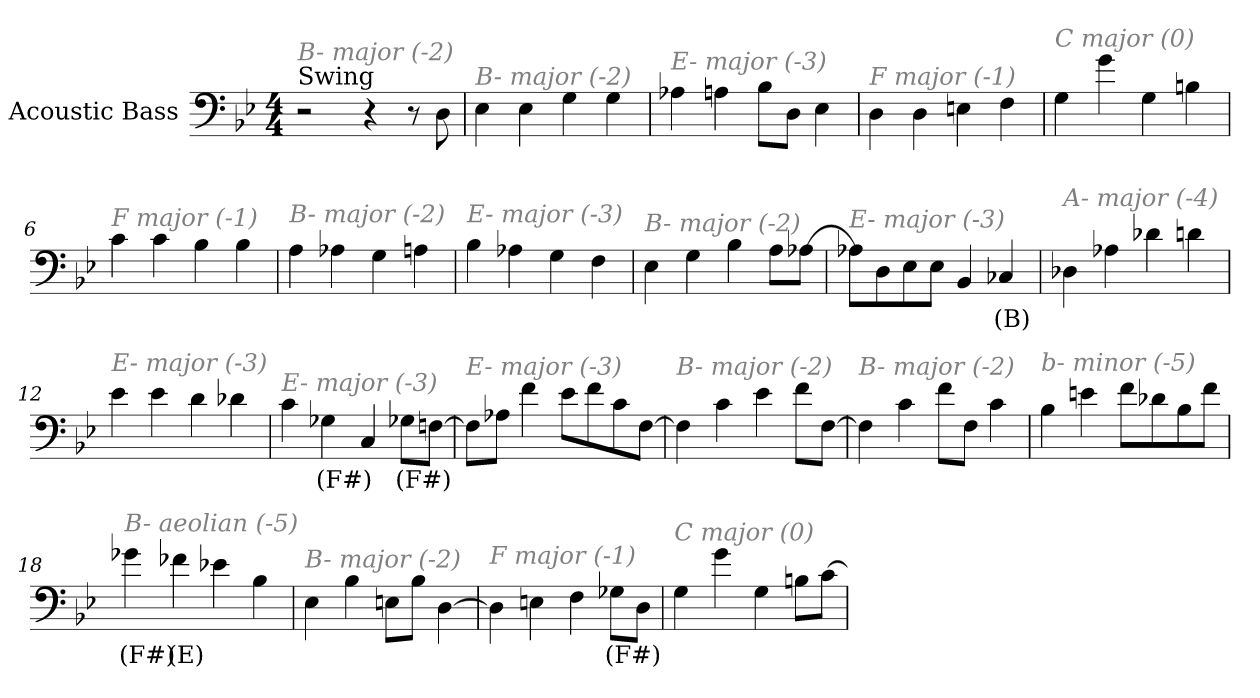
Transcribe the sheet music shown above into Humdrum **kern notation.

**kern	**text
*part1	*part1
*staff1	*staff1
*I"Acoustic Bass	*
*clefF4	*
*ITrd7c12	*
*k[b-e-]	*
*B-:	*
*M4/4	*
*MM200	*
=1	=1
!LO:TX:a:t=Swing	!
!LO:TX:i:color=#808080:t=B- major (-2)	!
2r	.
4r	.
8r	.
8DD	.
=2	=2
!LO:TX:i:color=#808080:t=B- major (-2)	!
4EE-	.
4EE-	.
4GG	.
4GG	.
=3	=3
!LO:TX:i:color=#808080:t=E- major (-3)	!
4AA-X	.
4AAn	.
8BB-L	.
8DDJ	.
4EE-	.
=4	=4
!LO:TX:i:color=#808080:t=F major (-1)	!
4DD	.
4DD	.
4EEn	.
4FF	.
=5	=5
!LO:TX:i:color=#808080:t=C major (0)	!
4GG	.
4G	.
4GG	.
4BBn	.
=6	=6
!LO:TX:i:color=#808080:t=F major (-1)	!
4C	.
4C	.
4BB-	.
4BB-	.
=7	=7
!LO:TX:i:color=#808080:t=B- major (-2)	!
4AA	.
4AA-X	.
4GG	.
4AAn	.
=8	=8
!LO:TX:i:color=#808080:t=E- major (-3)	!
4BB-	.
4AA-X	.
4GG	.
4FF	.
=9	=9
!LO:TX:i:color=#808080:t=B- major (-2)	!
4EE-	.
4GG	.
4BB-	.
8AAL	.
[8AA-XJ	.
=10	=10
!LO:TX:i:color=#808080:t=E- major (-3)	!
8AA-XL]	.
8DD	.
8EE-	.
8EE-J	.
4BBB-	.
4CC-Xi	(B)
=11	=11
!LO:TX:i:color=#808080:t=A- major (-4)	!
4DD-X	.
4AA-X	.
4D-X	.
4Dn	.
=12	=12
!LO:TX:i:color=#808080:t=E- major (-3)	!
4E-	.
4E-	.
4D	.
4D-X	.
=13	=13
!LO:TX:i:color=#808080:t=E- major (-3)	!
4C	.
4GG-Xj	(F#)
4CC	.
8GG-XjL	(F#)
[8FFnJ	.
=14	=14
!LO:TX:i:color=#808080:t=E- major (-3)	!
8FFL]	.
8AA-XJ	.
4F	.
8E-L	.
8F	.
8C	.
[8FFJ	.
=15	=15
!LO:TX:i:color=#808080:t=B- major (-2)	!
4FF]	.
4C	.
4E-	.
8FL	.
[8FFJ	.
=16	=16
!LO:TX:i:color=#808080:t=B- major (-2)	!
4FF]	.
4C	.
8FL	.
8FFJ	.
4C	.
=17	=17
!LO:TX:i:color=#808080:t=b- minor (-5)	!
4BB-	.
4En	.
8FL	.
8D-X	.
8BB-	.
8FJ	.
=18	=18
!LO:TX:i:color=#808080:t=B- aeolian (-5)	!
4G-Xj	(F#)
4F-Xj	(E)
4E-X	.
4BB-	.
=19	=19
!LO:TX:i:color=#808080:t=B- major (-2)	!
4EE-	.
4BB-	.
8EEnL	.
8BB-J	.
[4DD	.
=20	=20
!LO:TX:i:color=#808080:t=F major (-1)	!
4DD]	.
4EEn	.
4FF	.
8GG-XjL	(F#)
8DDJ	.
=21	=21
!LO:TX:i:color=#808080:t=C major (0)	!
4GG	.
4G	.
4GG	.
8BBnL	.
[8CJ	.
=	=
*-	*-
